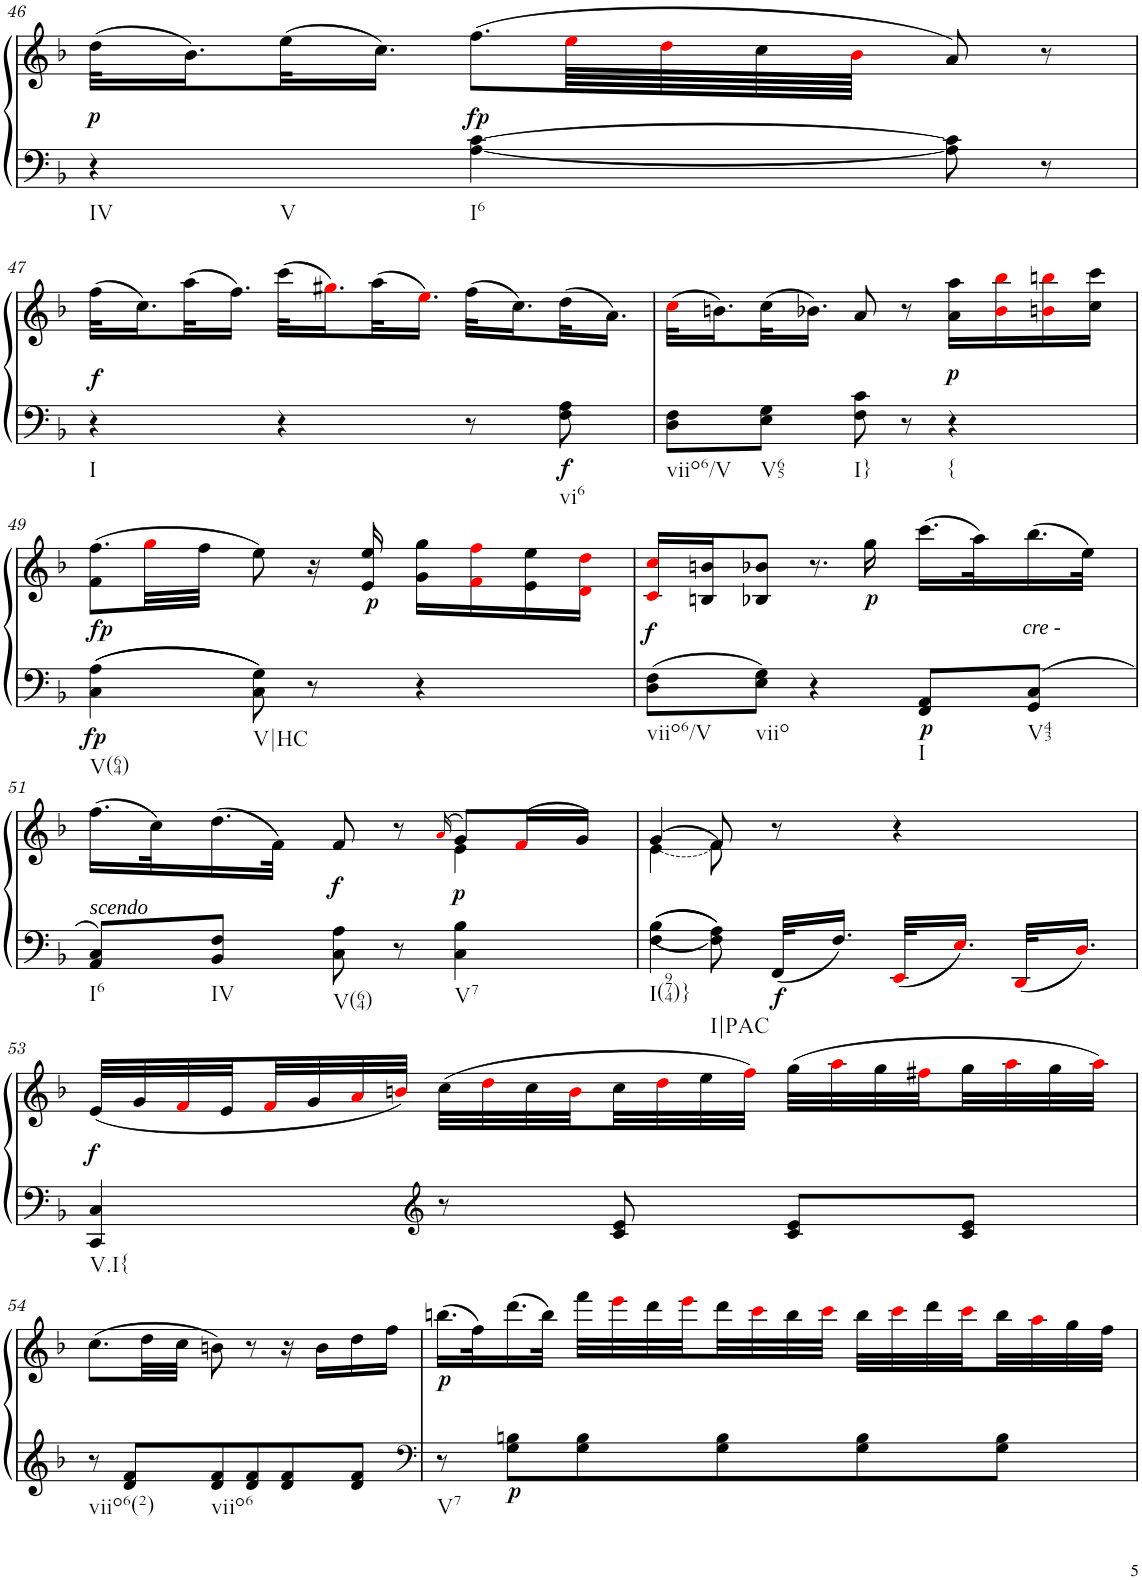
**kern	**kern	**dynam
*part1	*part1	*part1
*staff2	*staff1	*staff1/2
*I"Klavier linke Hand	*	*
!!LO:PB:g=z
*clefF4	*clefG2	*
*k[b-]	*k[b-]	*
*M3/4	*M3/4	*
=46	=46	=46
!LO:TX:b:t=IV	!	!
!LO:TX:b:t=V	!	!
!	!	!LO:DY:b
4r	(32dd\KLL	p
.	16.b-\)	.
.	(32ee\K	.
.	16.cc\JJ)	.
!LO:TX:b:t=I6	!	!
!	!	!LO:DY:a=2
[4A\ [4c\	(8.ff\L	fp
.	64eei\LLL	.
.	64ddi\	.
.	64cc\	.
.	64b-i\JJJJ	.
8A\] 8c\]	8a/)	.
8r	8r	.
!!LO:LB:g=z
=47	=47	=47
!LO:TX:b:t=I	!	!
!	!	!LO:DY:a=2
4r	(32ff\KLL	f
.	16.cc\)	.
.	(32aa\K	.
.	16.ff\JJ)	.
4r	(32ccc\KLL	.
.	16.gg#Xi\)	.
.	(32aa\K	.
.	16.eei\JJ)	.
8r	(32ff\KLL	.
.	16.cc\)	.
!LO:TX:b:t=vi6	!	!
!	!	!LO:DY:b=2
8F\ 8A\	(32dd\K	f
.	16.a\JJ)	.
=48	=48	=48
!LO:TX:b:t=viio6/V	!	!
8D\ 8F\L	(32cci\KLL	.
.	16.bn\)	.
!LO:TX:b:t=V65	!	!
8E\ 8G\J	(32cc\K	.
.	16.b-X\JJ)	.
!LO:TX:b:t=I}	!	!
8F\ 8c\	8a/	.
8r	8r	.
!LO:TX:b:t={	!	!
!	!	!LO:DY:b
4r	16a\ 16aa\LL	p
.	16b-i\ 16bb-i\	.
.	16bni\ 16bbni\	.
.	16cc\ 16ccc\JJ	.
!!LO:LB:g=z
=49	=49	=49
!LO:TX:b:t=V(64)	!	!
!	!	!LO:DY:a=2
!	!	!LO:DY:n=1:b=2
4C\ 4A\	(8.f\ 8.ff\L	fp fp
.	32ggi\LL	.
.	32ff\JJJ	.
!LO:TX:b:t=V|HC	!	!
8C\ 8G\	8ee\)	.
8r	16r	.
!	!	!LO:DY:n=2:b
.	16e/ 16ee/	p
4r	16g\ 16gg\LL	.
.	16fi\ 16ffi\	.
.	16e\ 16ee\	.
.	16di\ 16ddi\JJ	.
=50	=50	=50
!LO:TX:b:t=viio6/V	!	!
!	!	!LO:DY:b
8D\ 8F\L	16ci/ 16cci/LL	f
.	16Bn/ 16bn/J	.
!LO:TX:b:t=viio	!	!
8E\ 8G\J	8B-X/ 8b-X/J	.
4r	8.r	.
!	!	!LO:DY:b
.	16gg\	p
!LO:TX:b:t=I	!	!
!	!	!LO:DY:b=2
8FF/ 8AA/L	(16.ccc\LL	p
.	32aa\K)	.
!	!LO:TX:b:i:t=cre -	!
!LO:TX:b:t=V43	!	!
8GG/ 8C/J	(16.bb-\	.
.	32ee\JJk)	.
!!LO:LB:g=z
=51	=51	=51
*	*^	*
!	!LO:TX:b:i:t=scendo	!	!
!LO:TX:b:t=I6	!	!	!
8AA/ 8C/L	(>16.ff\LL	2ryy	.
.	32cc\K)	.	.
!LO:TX:b:t=IV	!	!	!
8BB-/ 8F/J	(>16.dd\	.	.
.	32f\JJk)	.	.
!LO:TX:b:t=V(64)	!	!	!
!	!	!	!LO:DY:b
8C\ 8A\	8f/	.	f
8r	8r	.	.
.	(>16qai/	.	.
!LO:TX:b:t=V7	!	!	!
!	!	!	!LO:DY:b
4C\ 4B-\	8g/L)	4e\	p
.	(16fi/L	.	.
.	16g/JJ)	.	.
=52	=52	=52	=52
!LO:TX:b:t=I(974)}	!	!	!
4F\ 4B-\	(4g/	(4e\	.
!LO:TX:b:t=I|PAC	!	!	!
8F\ 8A\	8f/)	8f\)	.
!	!	!	!LO:DY:b=2
32FF/KLL	8r	4.ryy	f
16.F/JJ	.	.	.
32EEi/KLL	4r	.	.
16.Ei/JJ	.	.	.
32DDi/KLL	.	.	.
16.Di/JJ	.	.	.
*	*v	*v	*
!!LO:LB:g=z
=53	=53	=53
!LO:TX:b:t=V.I{	!	!
!	!	!LO:DY:b
4CC/ 4C/	(32e/LLL	f
.	32g/	.
.	32fi/	.
.	32e/	.
.	32fi/	.
.	32g/	.
.	32ai/	.
.	32bni/JJJ)	.
*clefG2	*	*
8r	(32cc\LLL	.
.	32ddi\	.
.	32cc\	.
.	32bi\	.
8c/ 8e/	32cc\	.
.	32ddi\	.
.	32ee\	.
.	32ffi\JJJ)	.
8c/ 8e/L	(32gg\LLL	.
.	32aai\	.
.	32gg\	.
.	32ff#Xi\	.
8c/ 8e/J	32gg\	.
.	32aai\	.
.	32gg\	.
.	32aai\JJJ)	.
!!LO:LB:g=z
=54	=54	=54
!LO:TX:b:t=viio6(2)	!	!
8r	(8.cc\L	.
8d/ 8f/L	.	.
.	32dd\LL	.
.	32cc\JJJ	.
!LO:TX:b:t=viio6	!	!
8d/ 8f/	8bn\)	.
8d/ 8f/	8r	.
8d/ 8f/	16r	.
.	16b\LL	.
8d/ 8f/J	16dd\	.
.	16ff\JJ	.
=55	=55	=55
*clefF4	*	*
!LO:TX:b:t=V7	!	!
!	!	!LO:DY:b
8r	(16.bbn\LL	p
.	32ff\K)	.
!	!	!LO:DY:b=2
8G\ 8Bn\L	(16.ddd\	p
.	32bb\JJk)	.
8G\ 8B\	32fff\LLL	.
.	32eeei\	.
.	32ddd\	.
.	32eeei\	.
8G\ 8B\	32ddd\	.
.	32ccci\	.
.	32bb\	.
.	32ccci\JJJ	.
8G\ 8B\	32bb\LLL	.
.	32ccci\	.
.	32ddd\	.
.	32ccci\	.
8G\ 8B\J	32bb\	.
.	32aai\	.
.	32gg\	.
.	32ff\JJJ	.
=	=	=
*-	*-	*-
